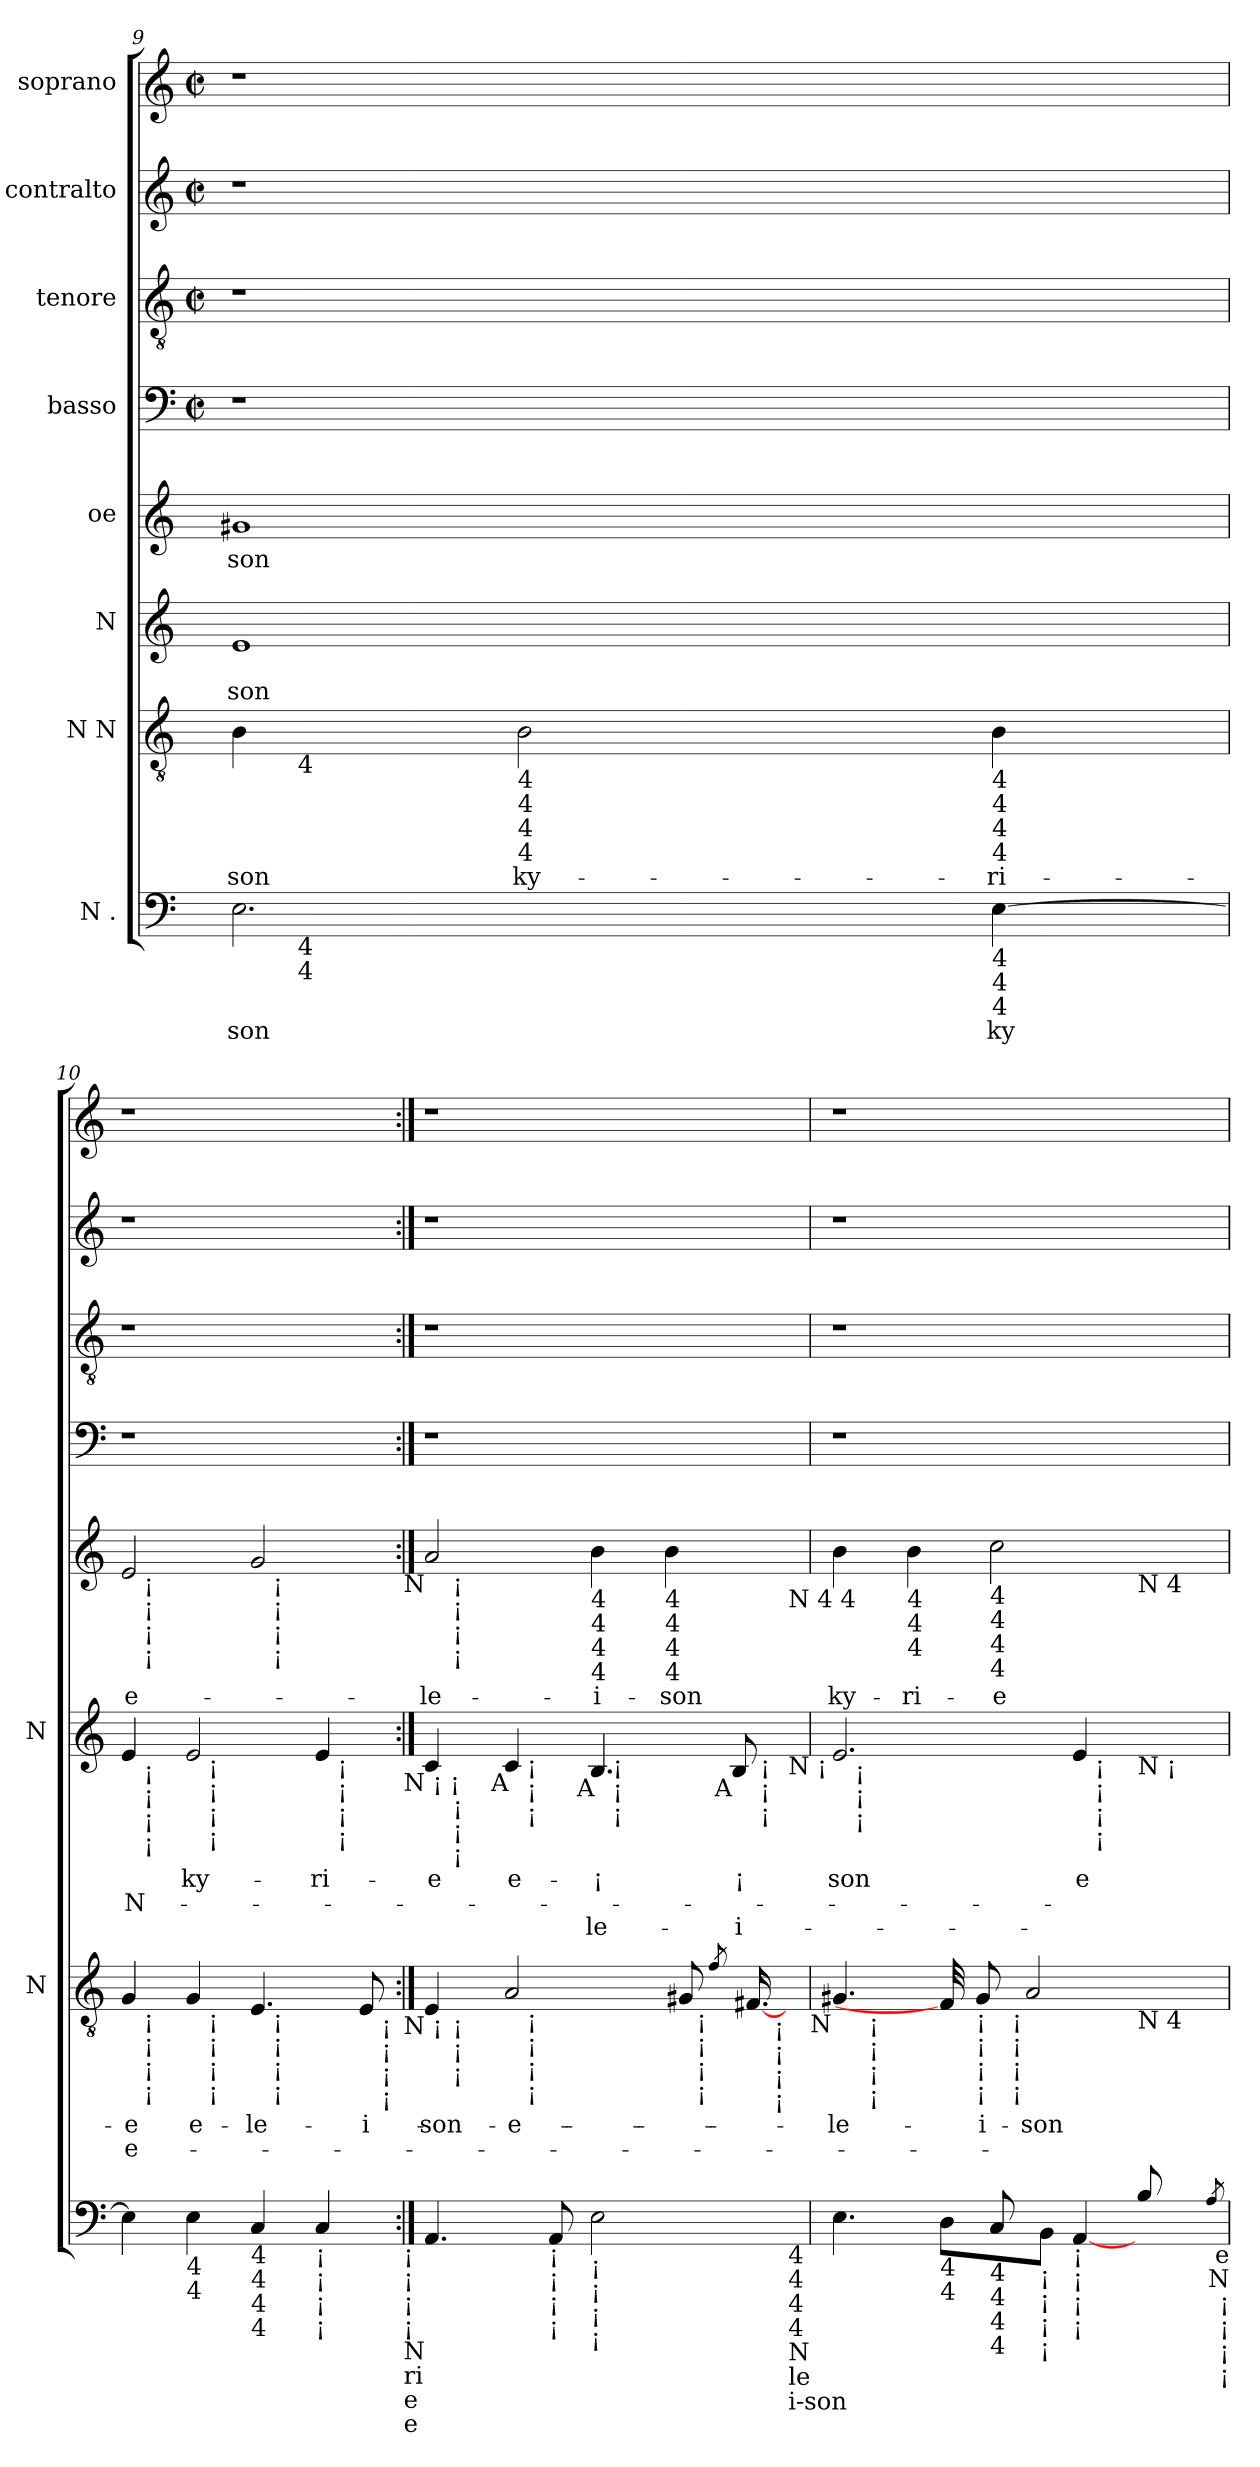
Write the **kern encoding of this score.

**kern	**text	**kern	**text	**text	**kern	**text	**text	**text	**kern	**text	**kern	**kern	**kern	**kern
*part8	*part8	*part7	*part7	*part7	*part6	*part6	*part6	*part6	*part5	*part5	*part4	*part3	*part2	*part1
*staff8	*staff8	*staff7	*staff7	*staff7	*staff6	*staff6	*staff6	*staff6	*staff5	*staff5	*staff4	*staff3	*staff2	*staff1
*I"N .	*	*I"N N	*	*	*I"N	*	*	*	*I"oe	*	*I"basso	*I"tenore	*I"contralto	*I"soprano
*	*	*I'N	*	*	*I'N	*	*	*	*	*	*	*	*	*
*clefF4	*	*clefGv2	*	*	*clefG2	*	*	*	*clefG2	*	*clefF4	*clefGv2	*clefG2	*clefG2
*k[]	*	*k[]	*	*	*k[]	*	*	*	*k[]	*	*k[]	*k[]	*k[]	*k[]
*C:	*	*C:	*	*	*C:	*	*	*	*C:	*	*C:	*C:	*C:	*C:
*	*	*	*	*	*	*	*	*	*	*	*M2/2	*M2/2	*M2/2	*M2/2
*	*	*	*	*	*	*	*	*	*	*	*met(c|)	*met(c|)	*met(c|)	*met(c|)
=9	=9	=9	=9	=9	=9	=9	=9	=9	=9	=9	=9	=9	=9	=9
!	!LO:LY:b	!	!LO:LY:b	!	!	!	!LO:LY:b	!	!	!LO:LY:b	!	!	!	!
*^	*	*^	*	*	*	*	*	*	*	*	*	*	*	*
2.E\	32ryy	-son	4B\	32ryy	-son	.	1e	.	-son	.	1g#X	-son	1r	1r	1r	1r
!	!	!	!	!LO:TX:b:t=4	!	!	!	!	!	!	!	!	!	!	!	!
!	!LO:TX:b:t=4	!	!	!	!	!	!	!	!	!	!	!	!	!	!	!
!	!LO:TX:b:t=4	!	!	!	!	!	!	!	!	!	!	!	!	!	!	!
.	2ryy	.	.	2ryy	.	.	.	.	.	.	.	.	.	.	.	.
!	!	!	!LO:TX:b:t=4	!	!	!	!	!	!	!	!	!	!	!	!	!
!	!	!	!LO:TX:b:t=4	!	!	!	!	!	!	!	!	!	!	!	!	!
!	!	!	!LO:TX:b:t=4	!	!	!	!	!	!	!	!	!	!	!	!	!
!	!	!	!LO:TX:b:t=4	!	!	!	!	!	!	!	!	!	!	!	!	!
!	!	!	!	!	!LO:LY:b	!	!	!	!	!	!	!	!	!	!	!
.	.	.	2B\	.	ky-	.	.	.	.	.	.	.	.	.	.	.
.	4...ryy	.	.	4...ryy	.	.	.	.	.	.	.	.	.	.	.	.
!	!	!	!LO:TX:b:t=4	!	!	!	!	!	!	!	!	!	!	!	!	!
!	!	!	!LO:TX:b:t=4	!	!	!	!	!	!	!	!	!	!	!	!	!
!	!	!	!LO:TX:b:t=4	!	!	!	!	!	!	!	!	!	!	!	!	!
!	!	!	!LO:TX:b:t=4	!	!	!	!	!	!	!	!	!	!	!	!	!
!LO:TX:b:t=4	!	!	!	!	!	!	!	!	!	!	!	!	!	!	!	!
!LO:TX:b:t=4	!	!	!	!	!	!	!	!	!	!	!	!	!	!	!	!
!LO:TX:b:t=4	!	!	!	!	!	!	!	!	!	!	!	!	!	!	!	!
!	!	!LO:LY:b	!	!	!LO:LY:b	!	!	!	!	!	!	!	!	!	!	!
[>4E\	.	ky	4B\	.	-ri-	.	.	.	.	.	.	.	.	.	.	.
!!LO:PB:g=z
=10	=10	=10	=10	=10	=10	=10	=10	=10	=10	=10	=10	=10	=10	=10	=10	=10
!	!	!	!	!	!	!	!LO:TX:b:t=N	!	!	!	!	!	!	!	!	!
!	!	!	!	!	!	!	!LO:TX:a:t=N	!	!	!	!	!	!	!	!	!
!	!	!	!LO:TX:b:t=N	!	!	!	!	!	!	!	!	!	!	!	!	!
!	!	!LO:LY:b:rj	!	!	!LO:LY:b	!LO:LY:b	!	!	!LO:LY:b:rj	!	!	!LO:LY:b	!	!	!	!
*	*	*	*^	*^	*	*	*^	*	*	*	*^	*	*	*	*	*
*v	*v	*	*	*	*^	*	*	*	*	*^	*	*	*	*	*^	*	*	*	*	*
4E\]	.	4G/	16ryy	4ryy	2ryy	2...ryy	-e	e-	4e/	16ryy	4ryy	.	N-	.	2e/	16ryy	2ryy	e-	1r	1r	1r	1r
!	!	!	!	!	!	!	!	!	!	!	!	!	!	!	!	!LO:TX:b:t=¡	!	!	!	!	!	!
!	!	!	!	!	!	!	!	!	!	!	!	!	!	!	!	!LO:TX:b:t=¡	!	!	!	!	!	!
!	!	!	!	!	!	!	!	!	!	!	!	!	!	!	!	!LO:TX:b:t=¡	!	!	!	!	!	!
!	!	!	!	!	!	!	!	!	!	!	!	!	!	!	!	!LO:TX:b:t=¡	!	!	!	!	!	!
!	!	!	!	!	!	!	!	!	!	!LO:TX:b:t=¡	!	!	!	!	!	!	!	!	!	!	!	!
!	!	!	!	!	!	!	!	!	!	!LO:TX:b:t=¡	!	!	!	!	!	!	!	!	!	!	!	!
!	!	!	!	!	!	!	!	!	!	!LO:TX:b:t=¡	!	!	!	!	!	!	!	!	!	!	!	!
!	!	!	!	!	!	!	!	!	!	!LO:TX:b:t=¡	!	!	!	!	!	!	!	!	!	!	!	!
!	!	!	!LO:TX:b:t=¡	!	!	!	!	!	!	!	!	!	!	!	!	!	!	!	!	!	!	!
!	!	!	!LO:TX:b:t=¡	!	!	!	!	!	!	!	!	!	!	!	!	!	!	!	!	!	!	!
!	!	!	!LO:TX:b:t=¡	!	!	!	!	!	!	!	!	!	!	!	!	!	!	!	!	!	!	!
!	!	!	!LO:TX:b:t=¡	!	!	!	!	!	!	!	!	!	!	!	!	!	!	!	!	!	!	!
.	.	.	2...ryy	.	.	.	.	.	.	2...ryy	.	.	.	.	.	2...ryy	.	.	.	.	.	.
!LO:TX:b:t=4	!	!	!	!	!	!	!	!	!	!	!	!	!	!	!	!	!	!	!	!	!	!
!LO:TX:b:t=4	!	!	!	!	!	!	!	!	!	!	!	!	!	!	!	!	!	!	!	!	!	!
!	!	!	!	!	!	!	!LO:LY:b	!	!	!	!	!LO:LY:b	!	!	!	!	!	!	!	!	!	!
4E\	.	4G/	.	16ryy	.	.	e-	.	2e/	.	16ryy	ky-	.	.	.	.	.	.	.	.	.	.
!	!	!	!	!	!	!	!	!	!	!	!LO:TX:b:t=¡	!	!	!	!	!	!	!	!	!	!	!
!	!	!	!	!	!	!	!	!	!	!	!LO:TX:b:t=¡	!	!	!	!	!	!	!	!	!	!	!
!	!	!	!	!	!	!	!	!	!	!	!LO:TX:b:t=¡	!	!	!	!	!	!	!	!	!	!	!
!	!	!	!	!	!	!	!	!	!	!	!LO:TX:b:t=¡	!	!	!	!	!	!	!	!	!	!	!
!	!	!	!	!LO:TX:b:t=¡	!	!	!	!	!	!	!	!	!	!	!	!	!	!	!	!	!	!
!	!	!	!	!LO:TX:b:t=¡	!	!	!	!	!	!	!	!	!	!	!	!	!	!	!	!	!	!
!	!	!	!	!LO:TX:b:t=¡	!	!	!	!	!	!	!	!	!	!	!	!	!	!	!	!	!	!
!	!	!	!	!LO:TX:b:t=¡	!	!	!	!	!	!	!	!	!	!	!	!	!	!	!	!	!	!
.	.	.	.	2ryy	.	.	.	.	.	.	2ryy	.	.	.	.	.	.	.	.	.	.	.
!LO:TX:b:t=4	!	!	!	!	!	!	!	!	!	!	!	!	!	!	!	!	!	!	!	!	!	!
!LO:TX:b:t=4	!	!	!	!	!	!	!	!	!	!	!	!	!	!	!	!	!	!	!	!	!	!
!LO:TX:b:t=4	!	!	!	!	!	!	!	!	!	!	!	!	!	!	!	!	!	!	!	!	!	!
!LO:TX:b:t=4	!	!	!	!	!	!	!	!	!	!	!	!	!	!	!	!	!	!	!	!	!	!
!	!	!	!	!	!	!	!LO:LY:b	!	!	!	!	!	!	!	!	!	!	!	!	!	!	!
4C/	.	4.E/	.	.	16ryy	.	-le-	.	.	.	.	.	.	.	2g/	.	16ryy	.	.	.	.	.
!	!	!	!	!	!	!	!	!	!	!	!	!	!	!	!	!	!LO:TX:b:t=¡	!	!	!	!	!
!	!	!	!	!	!	!	!	!	!	!	!	!	!	!	!	!	!LO:TX:b:t=¡	!	!	!	!	!
!	!	!	!	!	!	!	!	!	!	!	!	!	!	!	!	!	!LO:TX:b:t=¡	!	!	!	!	!
!	!	!	!	!	!	!	!	!	!	!	!	!	!	!	!	!	!LO:TX:b:t=¡	!	!	!	!	!
!	!	!	!	!	!LO:TX:b:t=¡	!	!	!	!	!	!	!	!	!	!	!	!	!	!	!	!	!
!	!	!	!	!	!LO:TX:b:t=¡	!	!	!	!	!	!	!	!	!	!	!	!	!	!	!	!	!
!	!	!	!	!	!LO:TX:b:t=¡	!	!	!	!	!	!	!	!	!	!	!	!	!	!	!	!	!
!	!	!	!	!	!LO:TX:b:t=¡	!	!	!	!	!	!	!	!	!	!	!	!	!	!	!	!	!
.	.	.	.	.	4..ryy	.	.	.	.	.	.	.	.	.	.	.	4..ryy	.	.	.	.	.
!LO:TX:b:t=¡	!	!	!	!	!	!	!	!	!	!	!	!	!	!	!	!	!	!	!	!	!	!
!LO:TX:b:t=¡	!	!	!	!	!	!	!	!	!	!	!	!	!	!	!	!	!	!	!	!	!	!
!LO:TX:b:t=¡	!	!	!	!	!	!	!	!	!	!	!	!	!	!	!	!	!	!	!	!	!	!
!LO:TX:b:t=¡	!	!	!	!	!	!	!	!	!	!	!	!	!	!	!	!	!	!	!	!	!	!
!	!	!	!	!	!	!	!	!	!	!	!	!LO:LY:b	!	!	!	!	!	!	!	!	!	!
4C/	.	.	.	.	.	.	.	.	4e/	.	.	-ri-	.	.	.	.	.	.	.	.	.	.
!	!	!	!	!	!	!	!	!	!	!	!LO:TX:b:t=¡	!	!	!	!	!	!	!	!	!	!	!
!	!	!	!	!	!	!	!	!	!	!	!LO:TX:b:t=¡	!	!	!	!	!	!	!	!	!	!	!
!	!	!	!	!	!	!	!	!	!	!	!LO:TX:b:t=¡	!	!	!	!	!	!	!	!	!	!	!
!	!	!	!	!	!	!	!	!	!	!	!LO:TX:b:t=¡	!	!	!	!	!	!	!	!	!	!	!
.	.	.	.	8.ryy	.	.	.	.	.	.	8.ryy	.	.	.	.	.	.	.	.	.	.	.
!	!	!	!	!	!	!	!LO:LY:b	!	!	!	!	!	!	!	!	!	!	!	!	!	!	!
.	.	8E/	.	.	.	.	-i-	.	.	.	.	.	.	.	.	.	.	.	.	.	.	.
!	!	!	!	!	!	!LO:TX:b:t=¡	!	!	!	!	!	!	!	!	!	!	!	!	!	!	!	!
!	!	!	!	!	!	!LO:TX:b:t=¡	!	!	!	!	!	!	!	!	!	!	!	!	!	!	!	!
!	!	!	!	!	!	!LO:TX:b:t=¡	!	!	!	!	!	!	!	!	!	!	!	!	!	!	!	!
!	!	!	!	!	!	!LO:TX:b:t=¡	!	!	!	!	!	!	!	!	!	!	!	!	!	!	!	!
.	.	.	.	.	.	16ryy	.	.	.	.	.	.	.	.	.	.	.	.	.	.	.	.
!	!	!	!	!	!	!	!	!	!	!	!	!	!	!	!LO:TX:b:t=N	!	!	!	!	!	!	!
!	!	!	!	!	!	!	!	!	!LO:TX:b:t=N ¡ ¡	!	!	!	!	!	!	!	!	!	!	!	!	!
!	!	!LO:TX:b:t=N ¡	!	!	!	!	!	!	!	!	!	!	!	!	!	!	!	!	!	!	!	!
!LO:TX:b:t=¡	!	!	!	!	!	!	!	!	!	!	!	!	!	!	!	!	!	!	!	!	!	!
!LO:TX:b:t=¡	!	!	!	!	!	!	!	!	!	!	!	!	!	!	!	!	!	!	!	!	!	!
!LO:TX:b:t=¡	!	!	!	!	!	!	!	!	!	!	!	!	!	!	!	!	!	!	!	!	!	!
!LO:TX:b:t=¡	!	!	!	!	!	!	!	!	!	!	!	!	!	!	!	!	!	!	!	!	!	!
!LO:TX:b:t=N	!	!	!	!	!	!	!	!	!	!	!	!	!	!	!	!	!	!	!	!	!	!
!LO:TX:b:t=ri	!	!	!	!	!	!	!	!	!	!	!	!	!	!	!	!	!	!	!	!	!	!
!LO:TX:b:t=e	!	!	!	!	!	!	!	!	!	!	!	!	!	!	!	!	!	!	!	!	!	!
!LO:TX:b:t=e	!	!	!	!	!	!	!	!	!	!	!	!	!	!	!	!	!	!	!	!	!	!
=11:|!	=11:|!	=11:|!	=11:|!	=11:|!	=11:|!	=11:|!	=11:|!	=11:|!	=11:|!	=11:|!	=11:|!	=11:|!	=11:|!	=11:|!	=11:|!	=11:|!	=11:|!	=11:|!	=11:|!	=11:|!	=11:|!	=11:|!
!	!	!	!	!	!	!	!	!	!LO:TX:b:t=A	!	!	!	!	!	!	!	!	!	!	!	!	!
!	!	!	!	!	!	!	!LO:LY:b	!	!	!	!	!LO:LY:b	!	!	!	!	!	!LO:LY:b	!	!	!	!
*	*	*	*	*	*	*	*	*	*^	*^	*^	*	*	*	*	*	*	*	*	*	*	*
*	*	*	*	*	*	*	*	*	*	*	*	*^	*^	*	*	*	*	*	*	*	*	*	*	*	*
*	*	*	*	*	*v	*v	*	*	*	*	*	*	*	*	*	*	*	*	*	*	*v	*v	*	*	*	*	*
4.AA/	.	16ryy	4E/	4ryy	32ryy	-son	.	4c/	16ryy	8..ryy	4ryy	4...ryy	2ryy	2ryy	2...ryy	-e	.	.	2a/	16ryy	-le-	1r	1r	1r	1r
.	.	.	.	.	2.ryy	.	.	.	.	.	.	.	.	.	.	.	.	.	.	.	.	.	.	.	.
!	!	!	!	!	!	!	!	!	!	!	!	!	!	!	!	!	!	!	!	!LO:TX:b:t=¡	!	!	!	!	!
!	!	!	!	!	!	!	!	!	!	!	!	!	!	!	!	!	!	!	!	!LO:TX:b:t=¡	!	!	!	!	!
!	!	!	!	!	!	!	!	!	!	!	!	!	!	!	!	!	!	!	!	!LO:TX:b:t=¡	!	!	!	!	!
!	!	!	!	!	!	!	!	!	!	!	!	!	!	!	!	!	!	!	!	!LO:TX:b:t=¡	!	!	!	!	!
!	!	!	!	!	!	!	!	!	!LO:TX:b:t=¡	!	!	!	!	!	!	!	!	!	!	!	!	!	!	!	!
!	!	!	!	!	!	!	!	!	!LO:TX:b:t=¡	!	!	!	!	!	!	!	!	!	!	!	!	!	!	!	!
!	!	!	!	!	!	!	!	!	!LO:TX:b:t=¡	!	!	!	!	!	!	!	!	!	!	!	!	!	!	!	!
!	!	!LO:TX:b:t=¡	!	!	!	!	!	!	!	!	!	!	!	!	!	!	!	!	!	!	!	!	!	!	!
!	!	!LO:TX:b:t=¡	!	!	!	!	!	!	!	!	!	!	!	!	!	!	!	!	!	!	!	!	!	!	!
!	!	!LO:TX:b:t=¡	!	!	!	!	!	!	!	!	!	!	!	!	!	!	!	!	!	!	!	!	!	!	!
.	.	1ryy	.	.	.	.	.	.	1ryy	.	.	.	.	.	.	.	.	.	.	1ryy	.	.	.	.	.
!	!	!	!	!	!	!	!	!	!	!LO:TX:b:t=A	!	!	!	!	!	!	!	!	!	!	!	!	!	!	!
.	.	.	.	.	.	.	.	.	.	2ryy	.	.	.	.	.	.	.	.	.	.	.	.	.	.	.
!	!	!	!	!	!	!LO:LY:b	!	!	!	!	!	!	!	!	!	!LO:LY:b	!	!	!	!	!	!	!	!	!
.	.	.	16ryy	2A/	.	e-	.	4c/	.	.	16ryy	.	.	.	.	e-	.	.	.	.	.	.	.	.	.
!	!	!	!	!	!	!	!	!	!	!	!LO:TX:b:t=¡	!	!	!	!	!	!	!	!	!	!	!	!	!	!
!	!	!	!	!	!	!	!	!	!	!	!LO:TX:b:t=¡	!	!	!	!	!	!	!	!	!	!	!	!	!	!
!	!	!	!	!	!	!	!	!	!	!	!LO:TX:b:t=¡	!	!	!	!	!	!	!	!	!	!	!	!	!	!
!	!	!	!LO:TX:b:t=¡	!	!	!	!	!	!	!	!	!	!	!	!	!	!	!	!	!	!	!	!	!	!
!	!	!	!LO:TX:b:t=¡	!	!	!	!	!	!	!	!	!	!	!	!	!	!	!	!	!	!	!	!	!	!
!	!	!	!LO:TX:b:t=¡	!	!	!	!	!	!	!	!	!	!	!	!	!	!	!	!	!	!	!	!	!	!
!	!	!	!LO:TX:b:t=¡	!	!	!	!	!	!	!	!	!	!	!	!	!	!	!	!	!	!	!	!	!	!
.	.	.	2ryy	.	.	.	.	.	.	.	2.ryy	.	.	.	.	.	.	.	.	.	.	.	.	.	.
!LO:TX:b:t=¡	!	!	!	!	!	!	!	!	!	!	!	!	!	!	!	!	!	!	!	!	!	!	!	!	!
!LO:TX:b:t=¡	!	!	!	!	!	!	!	!	!	!	!	!	!	!	!	!	!	!	!	!	!	!	!	!	!
!LO:TX:b:t=¡	!	!	!	!	!	!	!	!	!	!	!	!	!	!	!	!	!	!	!	!	!	!	!	!	!
!LO:TX:b:t=¡	!	!	!	!	!	!	!	!	!	!	!	!	!	!	!	!	!	!	!	!	!	!	!	!	!
8AA/	.	.	.	.	.	.	.	.	.	.	.	.	.	.	.	.	.	.	.	.	.	.	.	.	.
!	!	!	!	!	!	!	!	!	!	!	!	!LO:TX:b:t=A	!	!	!	!	!	!	!	!	!	!	!	!	!
.	.	.	.	.	.	.	.	.	.	.	.	2ryy	.	.	.	.	.	.	.	.	.	.	.	.	.
!	!	!	!	!	!	!	!	!	!	!	!	!	!	!	!	!	!	!	!LO:TX:b:t=4	!	!	!	!	!	!
!	!	!	!	!	!	!	!	!	!	!	!	!	!	!	!	!	!	!	!LO:TX:b:t=4	!	!	!	!	!	!
!	!	!	!	!	!	!	!	!	!	!	!	!	!	!	!	!	!	!	!LO:TX:b:t=4	!	!	!	!	!	!
!	!	!	!	!	!	!	!	!	!	!	!	!	!	!	!	!	!	!	!LO:TX:b:t=4	!	!	!	!	!	!
!LO:TX:b:t=¡	!	!	!	!	!	!	!	!	!	!	!	!	!	!	!	!	!	!	!	!	!	!	!	!	!
!LO:TX:b:t=¡	!	!	!	!	!	!	!	!	!	!	!	!	!	!	!	!	!	!	!	!	!	!	!	!	!
!LO:TX:b:t=¡	!	!	!	!	!	!	!	!	!	!	!	!	!	!	!	!	!	!	!	!	!	!	!	!	!
!LO:TX:b:t=¡	!	!	!	!	!	!	!	!	!	!	!	!	!	!	!	!	!	!	!	!	!	!	!	!	!
!	!	!	!	!	!	!	!	!	!	!	!	!	!	!	!	!LO:LY:b	!	!LO:LY:b	!	!	!LO:LY:b	!	!	!	!
2E\	.	.	.	.	.	.	.	4.B/	.	.	.	.	16ryy	4ryy	.	-¡	.	le-	4b\	.	-i-	.	.	.	.
!	!	!	!	!	!	!	!	!	!	!	!	!	!LO:TX:b:t=¡	!	!	!	!	!	!	!	!	!	!	!	!
!	!	!	!	!	!	!	!	!	!	!	!	!	!LO:TX:b:t=¡	!	!	!	!	!	!	!	!	!	!	!	!
!	!	!	!	!	!	!	!	!	!	!	!	!	!LO:TX:b:t=¡	!	!	!	!	!	!	!	!	!	!	!	!
.	.	.	.	.	.	.	.	.	.	.	.	.	2ryy	.	.	.	.	.	.	.	.	.	.	.	.
.	.	.	.	.	.	.	.	.	.	4ryy	.	.	.	.	.	.	.	.	.	.	.	.	.	.	.
!	!	!	!	!	!	!	!	!	!	!	!	!	!	!	!	!	!	!	!LO:TX:b:t=4	!	!	!	!	!	!
!	!	!	!	!	!	!	!	!	!	!	!	!	!	!	!	!	!	!	!LO:TX:b:t=4	!	!	!	!	!	!
!	!	!	!	!	!	!	!	!	!	!	!	!	!	!	!	!	!	!	!LO:TX:b:t=4	!	!	!	!	!	!
!	!	!	!	!	!	!	!	!	!	!	!	!	!	!	!	!	!	!	!LO:TX:b:t=4	!	!	!	!	!	!
!	!	!	!	!	!	!	!	!	!	!	!	!	!	!	!	!	!	!	!	!	!LO:LY:b	!	!	!	!
.	.	.	.	16ryy	.	.	.	.	.	.	.	.	.	16.ryy	.	.	.	.	4b\	.	-son	.	.	.	.
.	.	.	.	.	8G#X/	.	.	.	.	.	.	.	.	.	.	.	.	.	.	.	.	.	.	.	.
!	!	!	!LO:TX:b:t=¡	!	!	!	!	!	!	!	!	!	!	!	!	!	!	!	!	!	!	!	!	!	!
!	!	!	!LO:TX:b:t=¡	!	!	!	!	!	!	!	!	!	!	!	!	!	!	!	!	!	!	!	!	!	!
!	!	!	!LO:TX:b:t=¡	!	!	!	!	!	!	!	!	!	!	!	!	!	!	!	!	!	!	!	!	!	!
!	!	!	!LO:TX:b:t=¡	!	!	!	!	!	!	!	!	!	!	!	!	!	!	!	!	!	!	!	!	!	!
.	.	.	16ryy	16.ryy	.	.	.	.	.	.	.	.	.	.	.	.	.	.	.	.	.	.	.	.	.
!	!	!	!	!	!	!	!	!	!	!	!	!	!	!LO:TX:b:t=A	!	!	!	!	!	!	!	!	!	!	!
.	.	.	.	.	.	.	.	.	.	.	.	.	.	8..ryy	.	.	.	.	.	.	.	.	.	.	.
.	.	.	8qf/	.	.	.	.	.	.	.	.	.	.	.	.	.	.	.	.	.	.	.	.	.	.
!	!	!	!	!	!	!	!	!	!	!	!	!	!	!	!	!LO:LY:b	!	!LO:LY:b	!	!	!	!	!	!	!
.	.	.	8.ryy	.	.	.	.	8B/	.	.	.	.	.	.	.	¡	.	-i-	.	.	.	.	.	.	.
.	.	.	.	[16.F#X/	16ryy	.	.	.	.	.	.	.	.	.	.	.	.	.	.	.	.	.	.	.	.
!	!	!	!	!	!	!	!	!	!	!	!	!	!	!	!LO:TX:b:t=¡	!	!	!	!	!	!	!	!	!	!
!	!	!	!	!	!	!	!	!	!	!	!	!	!	!	!LO:TX:b:t=¡	!	!	!	!	!	!	!	!	!	!
!	!	!	!	!	!	!	!	!	!	!	!	!	!	!	!LO:TX:b:t=¡	!	!	!	!	!	!	!	!	!	!
.	.	.	.	.	.	.	.	.	.	.	.	.	.	.	8ryy	.	.	.	.	.	.	.	.	.	.
!	!	!	!	!	!LO:TX:b:t=¡	!	!	!	!	!	!	!	!	!	!	!	!	!	!	!	!	!	!	!	!
!	!	!	!	!	!LO:TX:b:t=¡	!	!	!	!	!	!	!	!	!	!	!	!	!	!	!	!	!	!	!	!
!	!	!	!	!	!LO:TX:b:t=¡	!	!	!	!	!	!	!	!	!	!	!	!	!	!	!	!	!	!	!	!
!	!	!	!	!	!LO:TX:b:t=¡	!	!	!	!	!	!	!	!	!	!	!	!	!	!	!	!	!	!	!	!
.	.	.	.	.	32ryy	.	.	.	.	16.ryy	.	16.ryy	.	.	.	.	.	.	.	.	.	.	.	.	.
!	!	!	!	!	!	!	!	!	!	!	!	!	!	!	!	!	!	!	!LO:TX:b:t=N 4 4	!	!	!	!	!	!
!	!	!	!	!	!	!	!	!LO:TX:b:t=N ¡	!	!	!	!	!	!	!	!	!	!	!	!	!	!	!	!	!
!LO:TX:b:t=4	!	!	!	!	!	!	!	!	!	!	!	!	!	!	!	!	!	!	!	!	!	!	!	!	!
!LO:TX:b:t=4	!	!	!	!	!	!	!	!	!	!	!	!	!	!	!	!	!	!	!	!	!	!	!	!	!
!LO:TX:b:t=4	!	!	!	!	!	!	!	!	!	!	!	!	!	!	!	!	!	!	!	!	!	!	!	!	!
!LO:TX:b:t=4	!	!	!	!	!	!	!	!	!	!	!	!	!	!	!	!	!	!	!	!	!	!	!	!	!
!LO:TX:b:t=N	!	!	!	!	!	!	!	!	!	!	!	!	!	!	!	!	!	!	!	!	!	!	!	!	!
!LO:TX:b:t=le	!	!	!	!	!	!	!	!	!	!	!	!	!	!	!	!	!	!	!	!	!	!	!	!	!
!LO:TX:b:t=i-son	!	!	!	!	!	!	!	!	!	!	!	!	!	!	!	!	!	!	!	!	!	!	!	!	!
16ryy	.	.	.	16ryy	16ryy	.	.	16ryy	.	.	.	.	.	.	.	.	.	.	16ryy	.	.	16ryy	16ryy	16ryy	16ryy
!	!	!	!	!	!LO:TX:b:t=N	!	!	!	!	!	!	!	!	!	!	!	!	!	!	!	!	!	!	!	!
=12	=12	=12	=12	=12	=12	=12	=12	=12	=12	=12	=12	=12	=12	=12	=12	=12	=12	=12	=12	=12	=12	=12	=12	=12	=12
*^	*	*	*	*	*	*	*	*	*	*	*	*	*	*	*	*	*	*	*	*	*	*	*	*	*
!	!	!	!	!	!	!	!	!	!	!	!	!	!	!	!	!	!	!	!	!LO:TX:b:t=4	!	!	!	!	!	!
!	!	!	!	!	!	!	!LO:LY:b	!	!	!	!	!	!	!	!	!	!LO:LY:b	!	!	!	!	!LO:LY:b	!	!	!	!
*	*	*	*	*	*	*	*	*	*	*	*v	*v	*v	*v	*v	*v	*	*	*	*	*	*	*	*	*	*
*	*	*	*	*	*	*	*	*	*	*	*	*	*	*	*v	*v	*	*	*	*	*
4.ryy	4.E\	.	4.G#X/	16.ryy	2ryy	1ryy	-le-	.	2.e/	16ryy	2ryy	son	.	.	4b\	ky-	1r	1r	1r	1r
!	!	!	!	!	!	!	!	!	!	!LO:TX:b:t=¡	!	!	!	!	!	!	!	!	!	!
!	!	!	!	!	!	!	!	!	!	!LO:TX:b:t=¡	!	!	!	!	!	!	!	!	!	!
!	!	!	!	!	!	!	!	!	!	!LO:TX:b:t=¡	!	!	!	!	!	!	!	!	!	!
.	.	.	.	.	.	.	.	.	.	1ryy	.	.	.	.	.	.	.	.	.	.
!	!	!	!	!LO:TX:b:t=¡	!	!	!	!	!	!	!	!	!	!	!	!	!	!	!	!
!	!	!	!	!LO:TX:b:t=¡	!	!	!	!	!	!	!	!	!	!	!	!	!	!	!	!
!	!	!	!	!LO:TX:b:t=¡	!	!	!	!	!	!	!	!	!	!	!	!	!	!	!	!
!	!	!	!	!LO:TX:b:t=¡	!	!	!	!	!	!	!	!	!	!	!	!	!	!	!	!
.	.	.	.	1ryy	.	.	.	.	.	.	.	.	.	.	.	.	.	.	.	.
!	!	!	!	!	!	!	!	!	!	!	!	!	!	!	!LO:TX:b:t=4	!	!	!	!	!
!	!	!	!	!	!	!	!	!	!	!	!	!	!	!	!LO:TX:b:t=4	!	!	!	!	!
!	!	!	!	!	!	!	!	!	!	!	!	!	!	!	!LO:TX:b:t=4	!	!	!	!	!
!	!	!	!	!	!	!	!	!	!	!	!	!	!	!	!	!LO:LY:b:rj	!	!	!	!
.	.	.	.	.	.	.	.	.	.	.	.	.	.	.	4b\	-ri-	.	.	.	.
!LO:TX:b:t=4	!	!	!	!	!	!	!	!	!	!	!	!	!	!	!	!	!	!	!	!
!LO:TX:b:t=4	!	!	!	!	!	!	!	!	!	!	!	!	!	!	!	!	!	!	!	!
8D\L	8ryy	.	32F#/]	.	.	.	.	.	.	.	.	.	.	.	.	.	.	.	.	.
.	.	.	16ryy	.	.	.	.	.	.	.	.	.	.	.	.	.	.	.	.	.
!	!	!	!LO:TX:b:t=¡	!	!	!	!	!	!	!	!	!	!	!	!	!	!	!	!	!
!	!	!	!LO:TX:b:t=¡	!	!	!	!	!	!	!	!	!	!	!	!	!	!	!	!	!
!	!	!	!LO:TX:b:t=¡	!	!	!	!	!	!	!	!	!	!	!	!	!	!	!	!	!
!	!	!	!LO:TX:b:t=¡	!	!	!	!	!	!	!	!	!	!	!	!	!	!	!	!	!
!	!	!	!	!	!	!	!LO:LY:b	!	!	!	!	!	!	!	!	!	!	!	!	!
.	.	.	8G#/	.	.	.	-i-	.	.	.	.	.	.	.	.	.	.	.	.	.
!	!	!	!	!	!	!	!	!	!	!	!	!	!	!	!LO:TX:b:t=4	!	!	!	!	!
!	!	!	!	!	!	!	!	!	!	!	!	!	!	!	!LO:TX:b:t=4	!	!	!	!	!
!	!	!	!	!	!	!	!	!	!	!	!	!	!	!	!LO:TX:b:t=4	!	!	!	!	!
!	!	!	!	!	!	!	!	!	!	!	!	!	!	!	!LO:TX:b:t=4	!	!	!	!	!
!LO:TX:b:t=4	!	!	!	!	!	!	!	!	!	!	!	!	!	!	!	!	!	!	!	!
!LO:TX:b:t=4	!	!	!	!	!	!	!	!	!	!	!	!	!	!	!	!	!	!	!	!
!LO:TX:b:t=4	!	!	!	!	!	!	!	!	!	!	!	!	!	!	!	!	!	!	!	!
!LO:TX:b:t=4	!	!	!	!	!	!	!	!	!	!	!	!	!	!	!	!	!	!	!	!
!	!	!	!	!	!	!	!	!	!	!	!	!	!	!	!	!LO:LY:b	!	!	!	!
8ryy	8C/	.	.	.	16ryy	.	.	.	.	.	4ryy	.	.	.	2cc\	-e	.	.	.	.
!	!	!	!	!	!LO:TX:b:t=¡	!	!	!	!	!	!	!	!	!	!	!	!	!	!	!
!	!	!	!	!	!LO:TX:b:t=¡	!	!	!	!	!	!	!	!	!	!	!	!	!	!	!
!	!	!	!	!	!LO:TX:b:t=¡	!	!	!	!	!	!	!	!	!	!	!	!	!	!	!
!	!	!	!	!	!LO:TX:b:t=¡	!	!	!	!	!	!	!	!	!	!	!	!	!	!	!
.	.	.	.	.	2ryy	.	.	.	.	.	.	.	.	.	.	.	.	.	.	.
!	!	!	!	!	!	!	!LO:LY:b	!	!	!	!	!	!	!	!	!	!	!	!	!
.	.	.	2A/	.	.	.	-son	.	.	.	.	.	.	.	.	.	.	.	.	.
!LO:TX:b:t=¡	!	!	!	!	!	!	!	!	!	!	!	!	!	!	!	!	!	!	!	!
!LO:TX:b:t=¡	!	!	!	!	!	!	!	!	!	!	!	!	!	!	!	!	!	!	!	!
!LO:TX:b:t=¡	!	!	!	!	!	!	!	!	!	!	!	!	!	!	!	!	!	!	!	!
!LO:TX:b:t=¡	!	!	!	!	!	!	!	!	!	!	!	!	!	!	!	!	!	!	!	!
8BB\J	8ryy	.	.	.	.	.	.	.	.	.	.	.	.	.	.	.	.	.	.	.
!LO:TX:b:t=¡	!	!	!	!	!	!	!	!	!	!	!	!	!	!	!	!	!	!	!	!
!LO:TX:b:t=¡	!	!	!	!	!	!	!	!	!	!	!	!	!	!	!	!	!	!	!	!
!LO:TX:b:t=¡	!	!	!	!	!	!	!	!	!	!	!	!	!	!	!	!	!	!	!	!
!LO:TX:b:t=¡	!	!	!	!	!	!	!	!	!	!	!	!	!	!	!	!	!	!	!	!
!	!	!	!	!	!	!	!	!	!	!	!	!LO:LY:b	!	!	!	!	!	!	!	!
4ryy	[<4AA/	.	.	.	.	.	.	.	4e/	.	16ryy	e-	.	.	.	.	.	.	.	.
!	!	!	!	!	!	!	!	!	!	!	!LO:TX:b:t=¡	!	!	!	!	!	!	!	!	!
!	!	!	!	!	!	!	!	!	!	!	!LO:TX:b:t=¡	!	!	!	!	!	!	!	!	!
!	!	!	!	!	!	!	!	!	!	!	!LO:TX:b:t=¡	!	!	!	!	!	!	!	!	!
!	!	!	!	!	!	!	!	!	!	!	!LO:TX:b:t=¡	!	!	!	!	!	!	!	!	!
.	.	.	.	.	.	.	.	.	.	.	4..ryy	.	.	.	.	.	.	.	.	.
!	!	!	!	!	!	!	!	!	!	!	!	!	!	!	!LO:TX:b:t=N 4	!	!	!	!	!
!	!	!	!	!	!	!	!	!	!LO:TX:b:t=N ¡	!	!	!	!	!	!	!	!	!	!	!
!	!	!	!	!	!	!LO:TX:b:t=N 4	!	!	!	!	!	!	!	!	!	!	!	!	!	!
8B/	4ryy	.	.	.	.	4ryy	.	.	4ryy	.	.	.	.	.	4ryy	.	4ryy	4ryy	4ryy	4ryy
.	.	.	.	.	8.ryy	.	.	.	.	8.ryy	.	.	.	.	.	.	.	.	.	.
.	.	.	8ryy	8ryy	.	.	.	.	.	.	.	.	.	.	.	.	.	.	.	.
8ryy	.	.	.	.	.	.	.	.	.	.	.	.	.	.	.	.	.	.	.	.
.	.	.	32ryy	32ryy	.	.	.	.	.	.	.	.	.	.	.	.	.	.	.	.
*v	*v	*	*	*	*	*	*	*	*	*	*	*	*	*	*	*	*	*	*	*
8qA/	.	.	.	.	.	.	.	.	.	.	.	.	.	.	.	.	.	.	.
!LO:TX:b:t=e	!	!	!	!	!	!	!	!	!	!	!	!	!	!	!	!	!	!	!
!LO:TX:b:t=N	!	!	!	!	!	!	!	!	!	!	!	!	!	!	!	!	!	!	!
!LO:TX:b:t=¡	!	!	!	!	!	!	!	!	!	!	!	!	!	!	!	!	!	!	!
!LO:TX:b:t=¡	!	!	!	!	!	!	!	!	!	!	!	!	!	!	!	!	!	!	!
!LO:TX:b:t=¡	!	!	!	!	!	!	!	!	!	!	!	!	!	!	!	!	!	!	!
!LO:TX:b:t=¡	!	!	!	!	!	!	!	!	!	!	!	!	!	!	!	!	!	!	!
*	*	*v	*v	*v	*v	*	*	*	*	*	*	*	*	*	*	*	*	*	*
*	*	*	*	*	*v	*v	*v	*	*	*	*	*	*	*	*	*
=	=	=	=	=	=	=	=	=	=	=	=	=	=	=
*-	*-	*-	*-	*-	*-	*-	*-	*-	*-	*-	*-	*-	*-	*-
